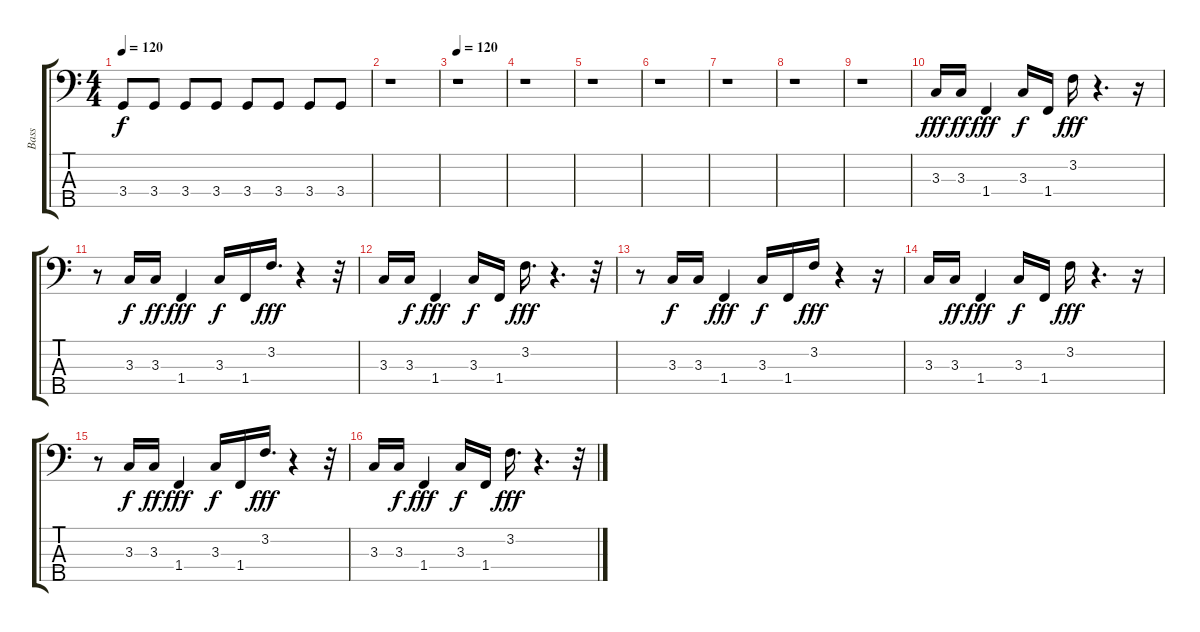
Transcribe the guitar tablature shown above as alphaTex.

\track ("Bass" "Bass") {instrument electricbassfinger}
\staff {score tabs}
\tuning (G2 D2 A1 E1 B0) {hide}
\ts (4 4)
\tempo 120
\clef f4
\ks c
3.4.8{dy f} 3.4.8 3.4.8 3.4.8 3.4.8 3.4.8 3.4.8 3.4.8 |
r.1 |
\tempo 120
r.1 |
r.1 |
r.1 |
r.1 |
r.1 |
r.1 |
r.1 |
3.3.16{dy fff} 3.3.16{dy ff} 1.4.4{dy fff} 3.3.16{dy f} 1.4.16 3.2.16{dy fff} r.4{d} r.16 |
r.8 3.3.16{dy f} 3.3.16{dy ff} 1.4.4{dy fff} 3.3.16{dy f} 1.4.16 3.2.16{d dy fff} r.4 r.32 |
3.3.16 3.3.16{dy f} 1.4.4{dy fff} 3.3.16{dy f} 1.4.16 3.2.16{d dy fff} r.4{d} r.32 |
r.8 3.3.16{dy f} 3.3.16 1.4.4{dy fff} 3.3.16{dy f} 1.4.16 3.2.16{dy fff} r.4 r.16 |
3.3.16 3.3.16{dy ff} 1.4.4{dy fff} 3.3.16{dy f} 1.4.16 3.2.16{dy fff} r.4{d} r.16 |
r.8 3.3.16{dy f} 3.3.16{dy ff} 1.4.4{dy fff} 3.3.16{dy f} 1.4.16 3.2.16{d dy fff} r.4 r.32 |
3.3.16 3.3.16{dy f} 1.4.4{dy fff} 3.3.16{dy f} 1.4.16 3.2.16{d dy fff} r.4{d} r.32
